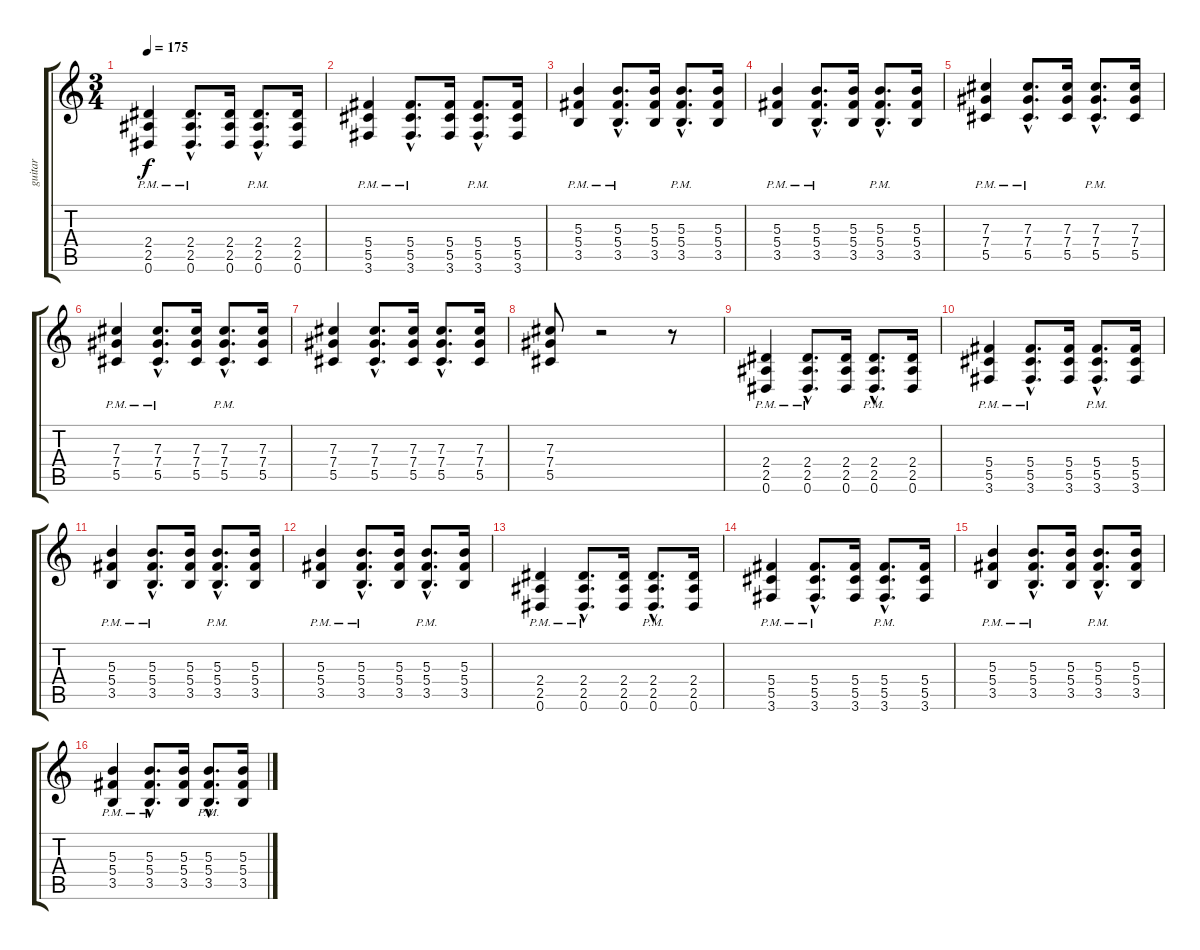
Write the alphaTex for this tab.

\track ("guitar" "guitar") {instrument acousticguitarsteel}
\staff {score tabs}
\tuning (Eb4 Bb3 Gb3 Db3 Ab2 Eb2) {hide}
\ts (3 4)
\tempo 175
\clef g2
\ks c
(2.4{pm} 2.5{pm} 0.6{pm}).4{dy f} (2.4{hac pm} 2.5{hac pm} 0.6{hac pm}).8{d} (2.4 2.5 0.6).16 (2.4{hac pm} 2.5{hac pm} 0.6{hac pm}).8{d} (2.4 2.5 0.6).16 |
(5.4{pm} 5.5{pm} 3.6{pm}).4 (5.4{hac pm} 5.5{hac pm} 3.6{hac pm}).8{d} (5.4 5.5 3.6).16 (5.4{hac pm} 5.5{hac pm} 3.6{hac pm}).8{d} (5.4 5.5 3.6).16 |
(5.3{pm} 5.4{pm} 3.5{pm}).4 (5.3{hac pm} 5.4{hac pm} 3.5{hac pm}).8{d} (5.3 5.4 3.5).16 (5.3{hac pm} 5.4{hac pm} 3.5{hac pm}).8{d} (5.3 5.4 3.5).16 |
(5.3{pm} 5.4{pm} 3.5{pm}).4 (5.3{hac pm} 5.4{hac pm} 3.5{hac pm}).8{d} (5.3 5.4 3.5).16 (5.3{hac pm} 5.4{hac pm} 3.5{hac pm}).8{d} (5.3 5.4 3.5).16 |
(7.3{pm} 7.4{pm} 5.5{pm}).4 (7.3{hac pm} 7.4{hac pm} 5.5{hac pm}).8{d} (7.3 7.4 5.5).16 (7.3{hac pm} 7.4{hac pm} 5.5{hac pm}).8{d} (7.3 7.4 5.5).16 |
(7.3{pm} 7.4{pm} 5.5{pm}).4 (7.3{hac pm} 7.4{hac pm} 5.5{hac pm}).8{d} (7.3 7.4 5.5).16 (7.3{hac pm} 7.4{hac pm} 5.5{hac pm}).8{d} (7.3 7.4 5.5).16 |
(7.3 7.4 5.5).4 (7.3{hac} 7.4{hac} 5.5{hac}).8{d} (7.3 7.4 5.5).16 (7.3{hac} 7.4{hac} 5.5{hac}).8{d} (7.3 7.4 5.5).16 |
(7.3 7.4 5.5).8 r.2 r.8 |
(2.4{pm} 2.5{pm} 0.6{pm}).4 (2.4{hac pm} 2.5{hac pm} 0.6{hac pm}).8{d} (2.4 2.5 0.6).16 (2.4{hac pm} 2.5{hac pm} 0.6{hac pm}).8{d} (2.4 2.5 0.6).16 |
(5.4{pm} 5.5{pm} 3.6{pm}).4 (5.4{hac pm} 5.5{hac pm} 3.6{hac pm}).8{d} (5.4 5.5 3.6).16 (5.4{hac pm} 5.5{hac pm} 3.6{hac pm}).8{d} (5.4 5.5 3.6).16 |
(5.3{pm} 5.4{pm} 3.5{pm}).4 (5.3{hac pm} 5.4{hac pm} 3.5{hac pm}).8{d} (5.3 5.4 3.5).16 (5.3{hac pm} 5.4{hac pm} 3.5{hac pm}).8{d} (5.3 5.4 3.5).16 |
(5.3{pm} 5.4{pm} 3.5{pm}).4 (5.3{hac pm} 5.4{hac pm} 3.5{hac pm}).8{d} (5.3 5.4 3.5).16 (5.3{hac pm} 5.4{hac pm} 3.5{hac pm}).8{d} (5.3 5.4 3.5).16 |
(2.4{pm} 2.5{pm} 0.6{pm}).4 (2.4{hac pm} 2.5{hac pm} 0.6{hac pm}).8{d} (2.4 2.5 0.6).16 (2.4{hac pm} 2.5{hac pm} 0.6{hac pm}).8{d} (2.4 2.5 0.6).16 |
(5.4{pm} 5.5{pm} 3.6{pm}).4 (5.4{hac pm} 5.5{hac pm} 3.6{hac pm}).8{d} (5.4 5.5 3.6).16 (5.4{hac pm} 5.5{hac pm} 3.6{hac pm}).8{d} (5.4 5.5 3.6).16 |
(5.3{pm} 5.4{pm} 3.5{pm}).4 (5.3{hac pm} 5.4{hac pm} 3.5{hac pm}).8{d} (5.3 5.4 3.5).16 (5.3{hac pm} 5.4{hac pm} 3.5{hac pm}).8{d} (5.3 5.4 3.5).16 |
(5.3{pm} 5.4{pm} 3.5{pm}).4 (5.3{hac pm} 5.4{hac pm} 3.5{hac pm}).8{d} (5.3 5.4 3.5).16 (5.3{hac pm} 5.4{hac pm} 3.5{hac pm}).8{d} (5.3 5.4 3.5).16
